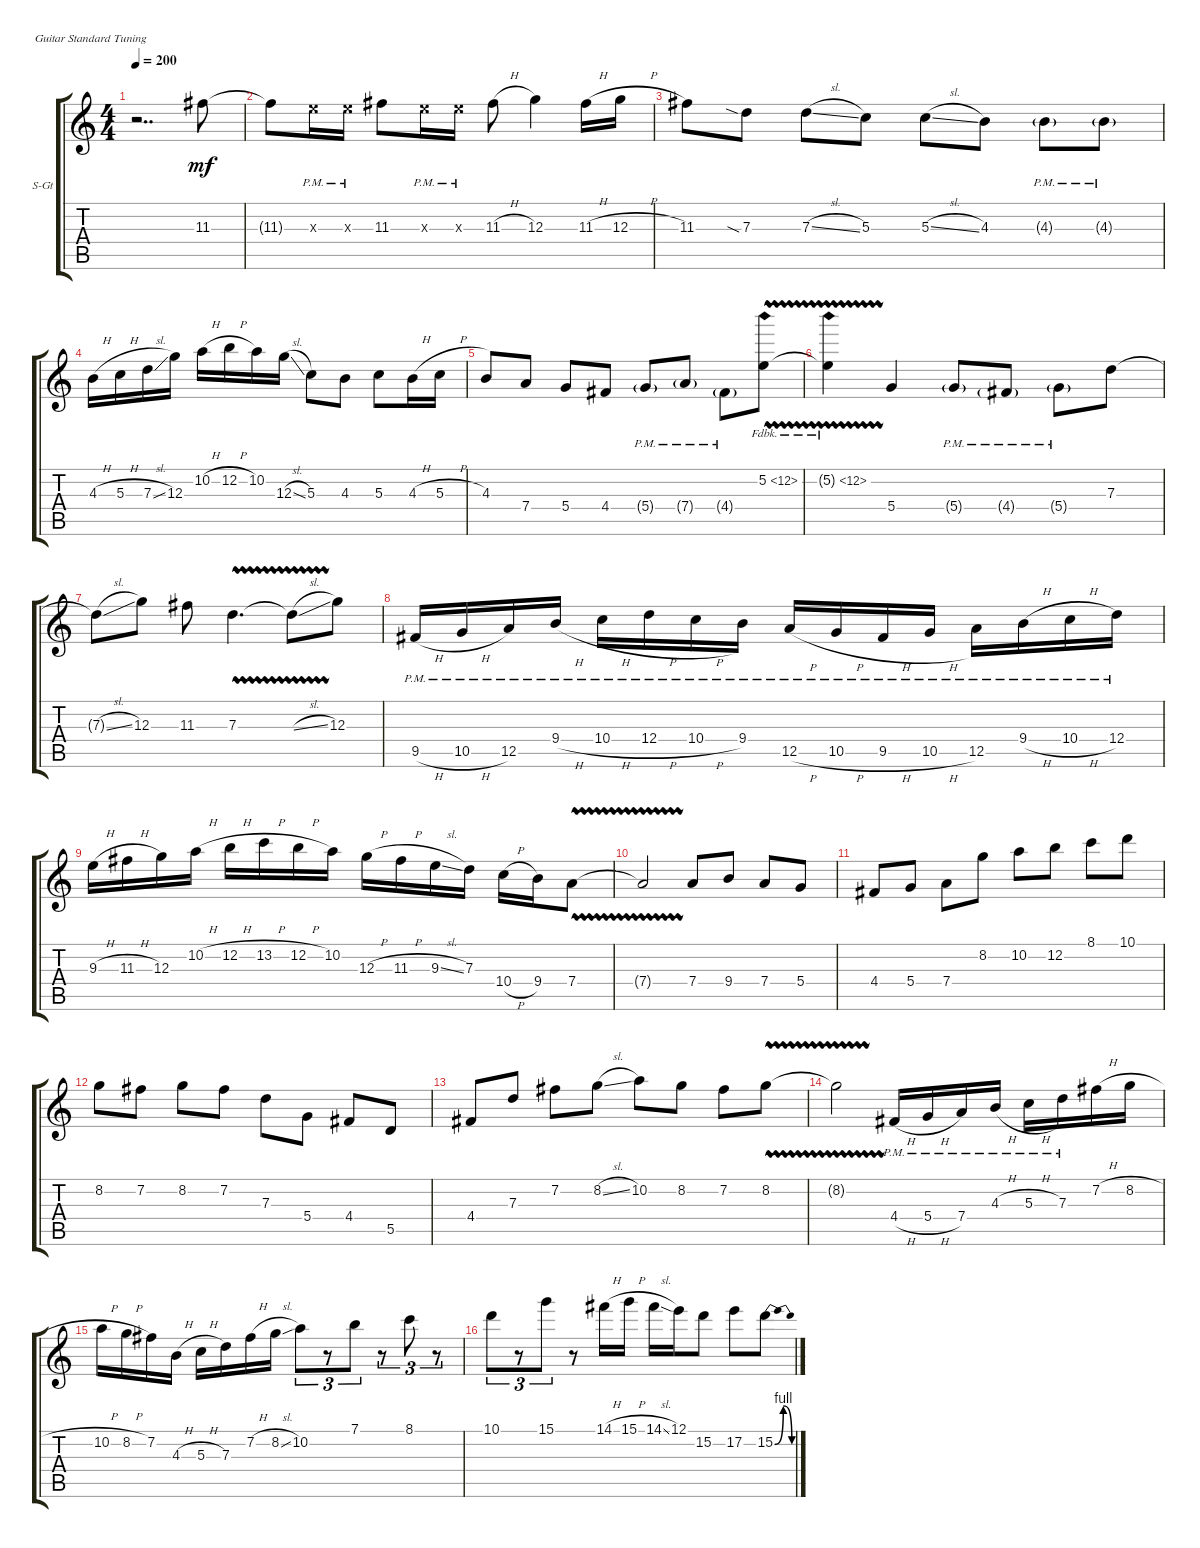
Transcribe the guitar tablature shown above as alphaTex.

\defaultSystemsLayout 4
\bracketExtendMode groupsimilarinstruments
\firstSystemTrackNameOrientation horizontal
\otherSystemsTrackNameOrientation horizontal
\track ("Steel Guitar" "S-Gt") {instrument acousticguitarsteel}
\staff {score tabs}
\tuning (E4 B3 G3 D3 A2 E2)
\ts (4 4)
\tempo 200
\clef g2
\ks c
r.2{dd dy mf instrument acousticguitarsteel} 11.3.8 |
11.3{t}.8 9.3{pm x}.16 9.3{pm x}.16 11.3.8 9.3{pm x}.16 9.3{pm x}.16 11.3{h}.8 12.3.4 11.3{h}.16 12.3{h}.16 |
11.3.8 7.3{sia}.8 7.3{sl}.8 5.3.8 5.3{sl}.8 4.3.8 4.3{g pm}.8 4.3{g pm}.8 |
4.3{h}.16 5.3{h}.16 7.3{sl}.16 12.3.16 10.2{h}.16 12.2{h}.16 10.2.16 12.3{sl}.16 5.3.8 4.3.8 5.3.8 4.3{h}.16 5.3{h}.16 |
4.3.8 7.4.8 5.4.8 4.4.8 5.4{g pm}.8 7.4{g pm}.8 4.4{g pm}.8 5.2{fh 7 vw}.8 |
5.2{fh 7 vw t}.4 5.4.4 5.4{g pm}.8 4.4{g pm}.8 5.4{g pm}.8 7.3.8 |
7.3{sl t}.8 12.3.8 11.3.8 7.3{vw}.4{d} 7.3{sl t}.8 12.3.8 |
9.5{h pm}.16 10.5{h pm}.16 12.5{pm}.16 9.4{h pm}.16 10.4{h pm}.16 12.4{h pm}.16 10.4{h pm}.16 9.4{pm}.16 12.5{h pm}.16 10.5{h pm}.16 9.5{h pm}.16 10.5{h pm}.16 12.5{pm}.16 9.4{h pm}.16 10.4{h pm}.16 12.4{pm}.16 |
9.3{h}.16 11.3{h}.16 12.3.16 10.2{h}.16 12.2{h}.16 13.2{h}.16 12.2{h}.16 10.2.16 12.3{h}.16 11.3{h}.16 9.3{sl}.16 7.3.16 10.4{h}.16 9.4.16 7.4{vw}.8 |
7.4{vw t}.2 7.4.8 9.4.8 7.4.8 5.4.8 |
4.4.8 5.4.8 7.4.8 8.2.8 10.2.8 12.2.8 8.1.8 10.1.8 |
8.2.8 7.2.8 8.2.8 7.2.8 7.3.8 5.4.8 4.4.8 5.5.8 |
4.4.8 7.3.8 7.2.8 8.2{sl}.8 10.2.8 8.2.8 7.2.8 8.2{vw}.8 |
8.2{vw t}.2 4.4{h pm}.16 5.4{h pm}.16 7.4{pm}.16 4.3{h pm}.16 5.3{h pm}.16 7.3{pm}.16 7.2{h}.16 8.2{h}.16 |
10.2{h}.16 8.2{h}.16 7.2.16 4.3{h}.16 5.3{h}.16 7.3.16 7.2{h}.16 8.2{sl}.16 10.2.8{tu (3 2)} r.8{tu (3 2)} 7.1.8{tu (3 2)} r.8{tu (3 2)} 8.1.8{tu (3 2)} r.8{tu (3 2)} |
10.1.8{tu (3 2)} r.8{tu (3 2)} 15.1.8{tu (3 2)} r.8 14.1{h}.16 15.1{h}.16 14.1{sl}.16 12.1.16 15.2.8 17.2.8 15.2{be (bendrelease 20.4 0 26.4 4 33 4 40.199999999999996 0)}.8
